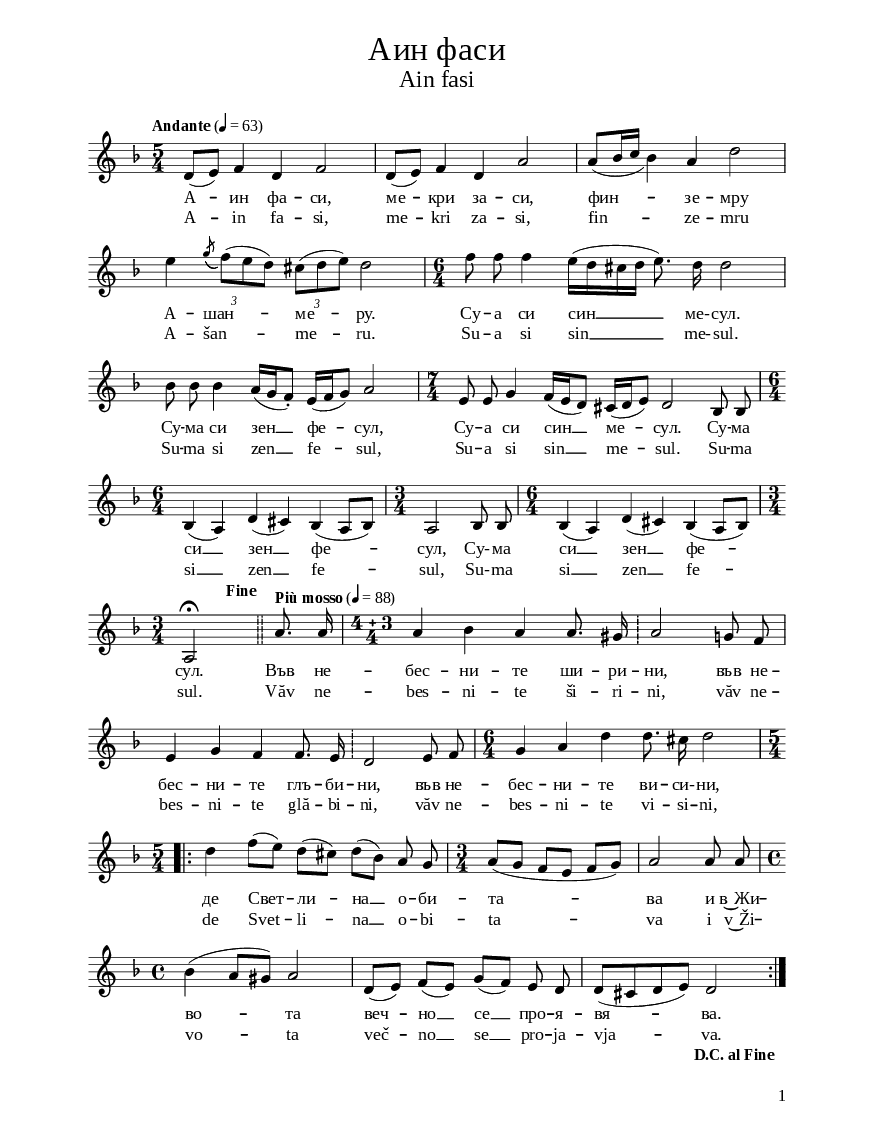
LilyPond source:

\version "2.24.1"

% include paper part and global functions
\include "include/globals.ily"

\bookpart {
  \label #'ref135
  \tocItem \markup "Аин фаси – Ain fasi"
  \include "include/bookpart-paper.ily"
  \score {
    \include "include/score-layout.ily"

    \new Voice \relative c' {
      \clef treble
      \key d \minor

      \time 5/4
      \tempoFunc "Andante" 4 "63"
      \autoBeamOff
      d8 ( [ e8 ) ]
      f4  d4  f2 | % 2
      d8 ( [  e8 ) ]  f4  d4  a'2
      | % 3
      \stemUp \slurDown a8 ( [ bes16 c16 ] \stemNeutral \slurNeutral bes4
      )  a4 d2 \break | % 4
      e4
      \times 2/3  {
        \once \omit TupletBracket
        \acciaccatura {  g8*3/2 ( } f8 ) ( [
        e8 d8 ) ]
      }

      \times 2/3  {
        cis8 ( [ d8 e8 ) ]
      }
      d2 | % 5
      \time 6/4  | % 5
      f8  f8  f4 e16 ( [
      d16 cis16 d16 ] e8.
      )  d16 d2 \break | % 6
      bes8  bes8  bes4  a16 ( [
      g16  f8 ) -. ]  e16 ( [  f16
      g8 ) ]  a2 | % 7
      \time 7/4  | % 7
      e8  e8   g4  f16 ( [  e16
      d8 ) ]  cis16 ( [  d16  e8 ) ]
      d2  bes8  bes8  \break | % 8
      \time 6/4  | % 8
      bes4 (  a4 )  d4 (  cis4 )
      bes4 (  a8 [  bes8 ) ] | % 9
      \time 3/4  | % 9
      a2  bes8   bes8  |
      \time 6/4  |
      bes4 (  a4 )  d4 (  cis4 )
      bes4 (  a8 [  bes8 ) ] \break | % 11
      \time 3/4  | % 11
      \tempo "                   Fine" a2 ^\fermata \bar "!!"
      \tempoFunc "Più mosso" 4 "88" a'8. a16 | % 12
      \compoundMeter #'((4 3 4 ))  | % 12
      a4 bes4  a4  a8.   gis16 \bar "!"
      a2  g8  f8 | \break % 13
      e4  g4  f4  f8. e16 % 14
      \bar "!" d2  e8 f8 | % 15
      \time 6/4 % 15
      g4  a4 d4 d8.
      cis16
      d2 |  \repeat volta 2 {
        \time 5/4  | % 16
        d4 f8 ( [ e8 ) ]
        d8 ( [ cis8 ) ] d8 [(bes8)] a8 g8 | % 17
        \time 3/4  | % 17
        a8 ( [  g8 ]  f8 [  e8 ]
        f8 [  g8 ) ] | % 18
        a2  a8 a8 \break | % 19

        \time 4/4  | % 19
        bes4 (  a8 [  gis8 ) ]  a2 |
        d,8 ( [  e8 ) ]  f8 ( [  e8 ) ]
        g8 [( f8 )]  e8  d8 | % 21
        d8 ( [  cis8  d8  e8 ) ]
        d2
      }

    }


    \addlyrics {
      A -- ин фа -- си, ме -- кри за --
      си, фин --   зе -- мру А -- шан
      --    ме --  ру. Су
      -- а си син __      "ме-" --
      сул. Су -- ма си зен __    фе
      --  сул, Су -- а си син __
      ме --  сул. Су -- ма си __
      зен __  фе --  сул, "Су-" --
      ма си __  зен __  фе  --
      сул. Във не -- бес -- ни -- те ши --
      ри -- ни, във не -- бес -- ни -- те
      глъ -- би -- ни, във не -- бес -- ни
      -- те ви -- "си-" -- ни, де Свет --
      ли -- на __  о -- би -- та --
      ва и в~Жи -- во
      --  та веч -- но __   се __ 
      про -- я -- вя --   ва.
    }
    \addlyrics {
      A -- in fa -- si, me -- kri za --
      si, fin --   ze -- mru A -- šan
      --    me --  ru. Su
      -- a si sin __     "me-" --
      sul. Su -- ma si zen __   fe
      --  sul, Su -- a si sin __ 
      me --  sul. Su -- ma si __
      zen __  fe --  sul, "Su-" --
      ma si __  zen __  fe  --
      sul. Văv ne -- bes -- ni -- te ši --
      ri -- ni, văv ne -- bes -- ni -- te
      glă -- bi -- ni, văv ne -- bes -- ni
      -- te vi -- si -- ni, de Svet --
      li -- na __  o -- bi -- ta --
      va i v~Ži -- vo
      --  ta več -- no __  se __
      pro -- ja -- vja --   va.
    }

    \header {
      title = \titleFunc "Аин фаси" "Ain fasi"
    }

    \midi{}

  } % score

  \markup \dc-two "D.C. al Fine"""

  \pageBreak


  % include foreign translation(s) of the song
  \version "2.20.0"

\markup \fill-line { \fontsize #6 "Ain fasi" }
\markup \null
\markup \null
\markup \fontsize #+2.5 {
  \hspace #10
  \override #'(baseline-skip . 2)

  \column {
    \line { " " }

 \line { " "Ain fasi, mekri sasi,}

 \line { " "fin semru, Aschan meru.}

 \line { " "Sua si sin mesul.}

 \line { " "Suma si sen fesul,}

 \line { " "Sua si sin mesul.}

 \line { " "Suma si sen fesul,}

 \line { " "Suma si sen fesul.}

 \line { " "}
 \line { " "In den himmlischen Weiten,}

 \line { " "in den himmlischen Tiefen,}

 \line { " "in den himmlischen Höhen,}

 \line { " "dort, wo das Licht wohnt}

 \line { " "und sich immerdar im Leben äußert. }


  }
}


} % bookpart
